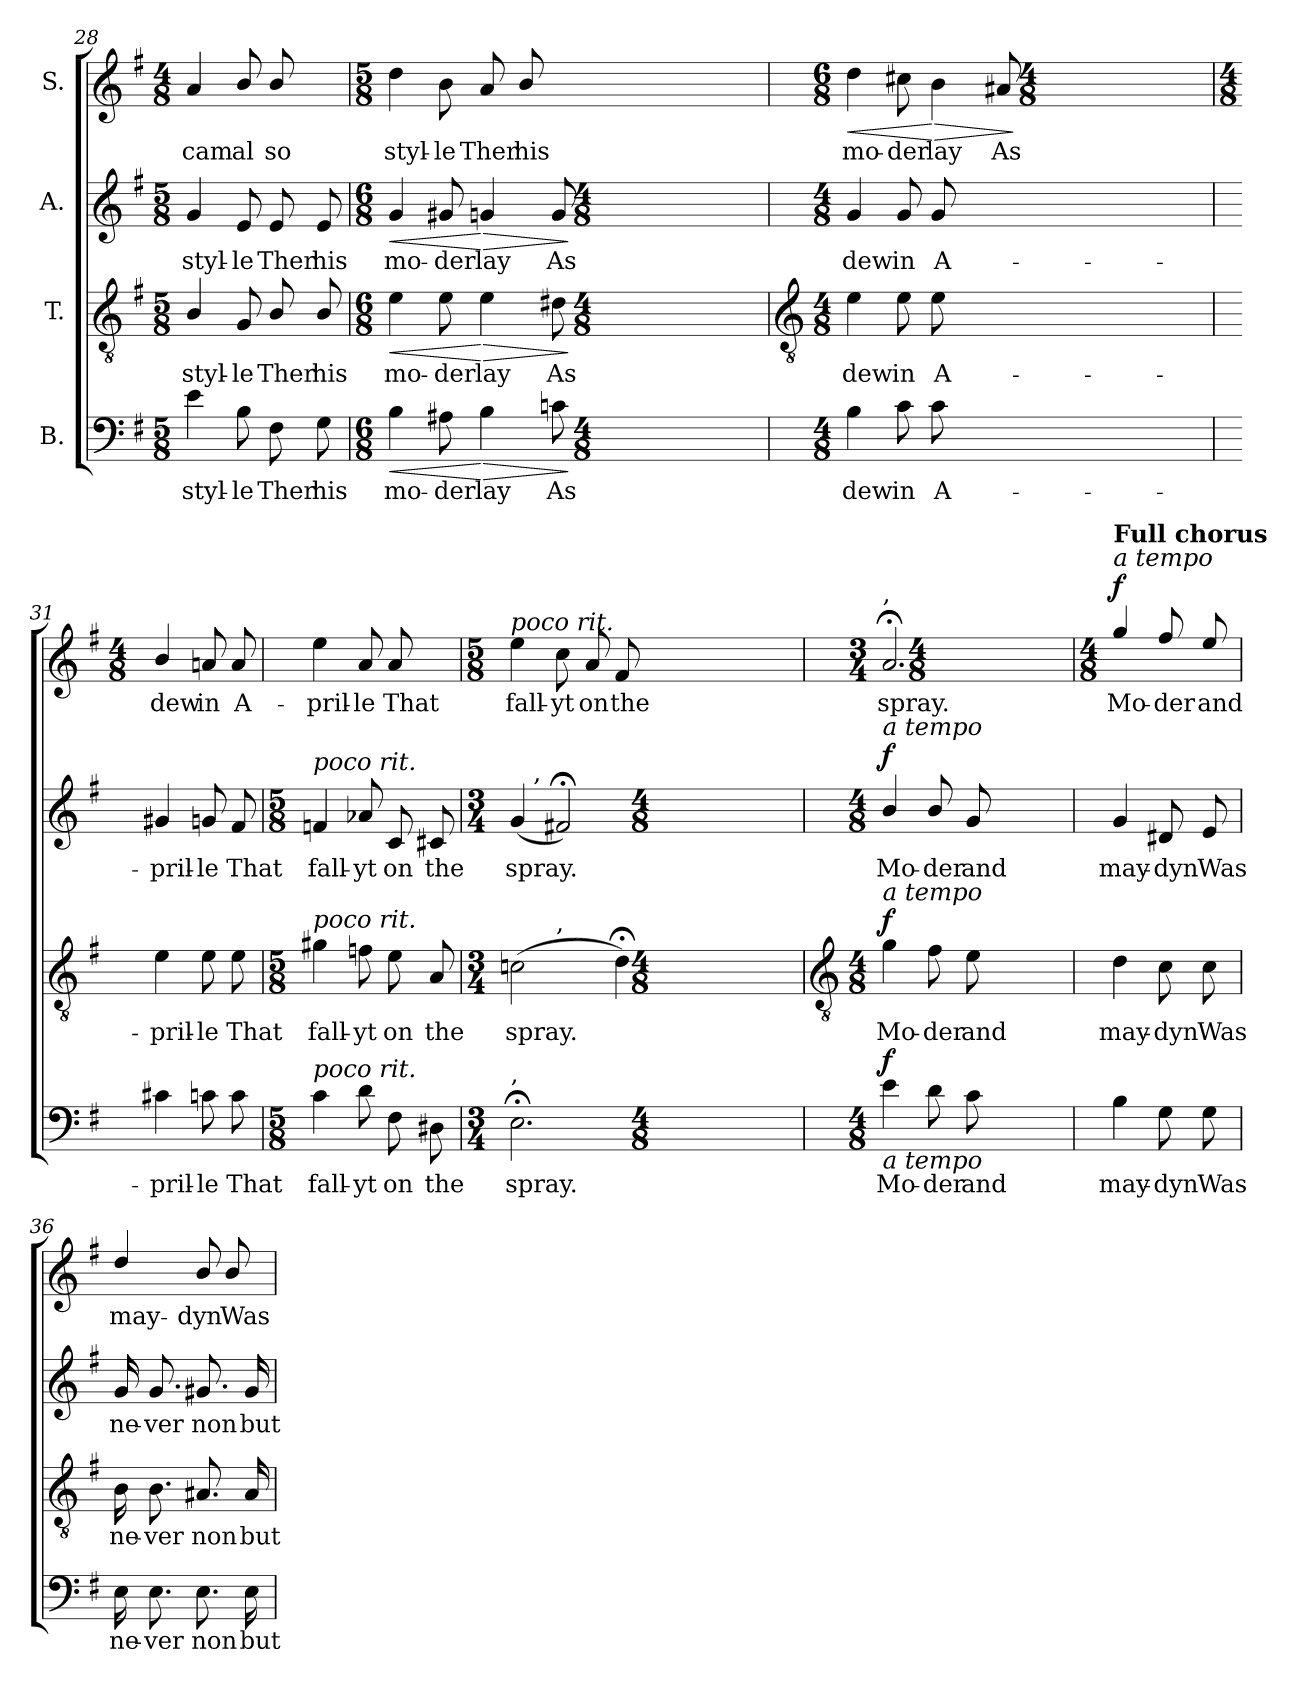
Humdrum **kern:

**kern	**text	**dynam	**kern	**text	**dynam	**kern	**text	**dynam	**kern	**text	**dynam
*part4	*part4	*part4	*part3	*part3	*part3	*part2	*part2	*part2	*part1	*part1	*part1
*staff4	*staff4	*staff4	*staff3	*staff3	*staff3	*staff2	*staff2	*staff2	*staff1	*staff1	*staff1
*I"B.	*	*	*I"T.	*	*	*I"A.	*	*	*I"S.	*	*
*clefF4	*	*	*clefGv2	*	*	*clefG2	*	*	*clefG2	*	*
*k[f#]	*	*	*k[f#]	*	*	*k[f#]	*	*	*k[f#]	*	*
*G:	*	*	*G:	*	*	*G:	*	*	*G:	*	*
*M5/8	*	*	*M5/8	*	*	*M5/8	*	*	*M4/8	*	*
=28	=28	=28	=28	=28	=28	=28	=28	=28	=28	=28	=28
!	!LO:LY:b	!	!	!LO:LY:b	!	!	!LO:LY:b	!	!	!LO:LY:b	!
4e	styl-	.	4B/	styl-	.	4g	styl-	.	4a	cam	.
!	!LO:LY:b	!	!	!LO:LY:b	!	!	!LO:LY:b	!	!	!LO:LY:b	!
8B	-le	.	8G/	-le	.	8e	-le	.	8b/	al	.
!	!LO:LY:b	!	!	!LO:LY:b	!	!	!LO:LY:b	!	!	!LO:LY:b	!
8F#	Ther	.	8B/	Ther	.	8e	Ther	.	8b/	so	.
!	!LO:LY:b	!	!	!LO:LY:b	!	!	!LO:LY:b	!	!	!	!
8G	his	.	8B/	his	.	8e	his	.	8ryy	.	.
=29	=29	=29	=29	=29	=29	=29	=29	=29	=29	=29	=29
*M6/8	*	*	*M6/8	*	*	*M6/8	*	*	*M5/8	*	*
!	!LO:LY:b	!LO:HP:b	!	!LO:LY:b	!LO:HP:b	!	!LO:LY:b	!LO:HP:b	!	!LO:LY:b	!
4B	mo-	<	4e	mo-	<	4g	mo-	<	4dd	styl-	.
!	!LO:LY:b	!	!	!LO:LY:b	!	!	!LO:LY:b	!	!	!LO:LY:b	!
8A#X	-der	.	8e	-der	.	8g#X	-der	.	8b	-le	.
!	!LO:LY:b	!LO:HP:n=1:b	!	!LO:LY:b	!LO:HP:n=1:b	!	!LO:LY:b	!LO:HP:n=1:b	!	!LO:LY:b	!
4B	lay	[ >	4e	lay	[ >	4gn	lay	[ >	8a	Ther	.
!	!	!	!	!	!	!	!	!	!	!LO:LY:b	!
.	.	.	.	.	.	.	.	.	8b/	his	.
!	!LO:LY:b	!	!	!LO:LY:b	!	!	!LO:LY:b	!	!	!	!
8cn	As	.	8d#X	As	.	8g	As	.	8ryy	.	.
*M4/8	*	*	*M4/8	*	*	*M4/8	*	*	*	*	*
.	.	]	.	.	]	.	.	]	.	.	.
!!LO:LB:g=z
=30	=30	=30	=30	=30	=30	=30	=30	=30	=30	=30	=30
*	*	*	*clefGv2	*	*	*	*	*	*	*	*
*M4/8	*	*	*M4/8	*	*	*M4/8	*	*	*M6/8	*	*
!	!LO:LY:b	!	!	!LO:LY:b	!	!	!LO:LY:b	!	!	!LO:LY:b	!LO:HP:b
4B	dew	.	4e	dew	.	4g	dew	.	4dd	mo-	<
!	!LO:LY:b	!	!	!LO:LY:b	!	!	!LO:LY:b	!	!	!LO:LY:b	!
8c	in	.	8e	in	.	8g	in	.	8cc#X	-der	.
!	!LO:LY:b	!	!	!LO:LY:b	!	!	!LO:LY:b	!	!	!LO:LY:b	!LO:HP:n=1:b
8c	A-	.	8e	A-	.	8g	A-	.	4b	lay	[ >
4ryy	.	.	4ryy	.	.	4ryy	.	.	.	.	.
!	!	!	!	!	!	!	!	!	!	!LO:LY:b	!
.	.	.	.	.	.	.	.	.	8a#X	As	.
*	*	*	*	*	*	*	*	*	*M4/8	*	*
.	.	.	.	.	.	.	.	.	.	.	]
!!LO:LB:g=z
=31	=31	=31	=31	=31	=31	=31	=31	=31	=31	=31	=31
*	*	*	*	*	*	*	*	*	*M4/8	*	*
!	!LO:LY:b	!	!	!LO:LY:b	!	!	!LO:LY:b	!	!	!LO:LY:b	!
4c#X	-pril-	.	4e	-pril-	.	4g#X	-pril-	.	4b/	dew	.
!	!LO:LY:b	!	!	!LO:LY:b	!	!	!LO:LY:b	!	!	!LO:LY:b	!
8cn	-le	.	8e	-le	.	8gn	-le	.	8an	in	.
!	!LO:LY:b	!	!	!LO:LY:b	!	!	!LO:LY:b	!	!	!LO:LY:b	!
8c	That	.	8e	That	.	8f#	That	.	8a	A-	.
=32	=32	=32	=32	=32	=32	=32	=32	=32	=32	=32	=32
*M5/8	*	*	*M5/8	*	*	*M5/8	*	*	*	*	*
!	!	!	!	!	!	!LO:TX:a:i:t=poco rit.	!	!	!	!	!
!	!	!	!LO:TX:a:i:t=poco rit.	!	!	!	!	!	!	!	!
!LO:TX:a:i:t=poco rit.	!	!	!	!	!	!	!	!	!	!	!
!	!LO:LY:b	!	!	!LO:LY:b	!	!	!LO:LY:b	!	!	!LO:LY:b	!
4c	fall-	.	4g#X	fall-	.	4fn	fall-	.	4ee	-pril-	.
!	!LO:LY:b	!	!	!LO:LY:b	!	!	!LO:LY:b	!	!	!LO:LY:b	!
8d	-yt	.	8fn	-yt	.	8a-X	-yt	.	8a	-le	.
!	!LO:LY:b	!	!	!LO:LY:b	!	!	!LO:LY:b	!	!	!LO:LY:b	!
8F#	on	.	8e	on	.	8c	on	.	8a	That	.
!	!LO:LY:b	!	!	!LO:LY:b	!	!	!LO:LY:b	!	!	!	!
8D#X	the	.	8A	the	.	8c#X	the	.	8ryy	.	.
=33	=33	=33	=33	=33	=33	=33	=33	=33	=33	=33	=33
*M3/4	*	*	*M3/4	*	*	*M3/4	*	*	*M5/8	*	*
!	!	!	!	!	!	!	!	!	!LO:TX:a:i:t=poco rit.	!	!
!LO:TX:a:t=,	!	!	!	!	!	!	!	!	!	!	!
!	!LO:LY:b	!	!	!LO:LY:b	!	!	!LO:LY:b	!	!	!LO:LY:b	!
2.E;<	spray.	.	(>2cn	spray.	.	(<4g	spray.	.	4ee	fall-	.
!	!	!	!	!	!	!LO:TX:a:t=,	!	!	!	!	!
!	!	!	!	!	!	!	!	!	!	!LO:LY:b	!
.	.	.	.	.	.	2f#X;<)	.	.	8cc	-yt	.
!	!	!	!	!	!	!	!	!	!	!LO:LY:b	!
.	.	.	.	.	.	.	.	.	8a	on	.
!	!	!	!LO:TX:a:t=,	!	!	!	!	!	!	!	!
!	!	!	!	!	!	!	!	!	!	!LO:LY:b	!
.	.	.	4d;<)	.	.	.	.	.	8f#	the	.
.	.	.	.	.	.	.	.	.	8ryy	.	.
*M4/8	*	*	*M4/8	*	*	*M4/8	*	*	*	*	*
!!LO:LB:g=z
=34	=34	=34	=34	=34	=34	=34	=34	=34	=34	=34	=34
*	*	*	*clefGv2	*	*	*	*	*	*	*	*
*M4/8	*	*	*M4/8	*	*	*M4/8	*	*	*M3/4	*	*
!	!	!	!	!	!	!	!	!	!LO:TX:a:t=,	!	!
!	!	!	!	!	!	!LO:TX:a:i:t=a tempo	!	!	!	!	!
!	!	!	!LO:TX:a:i:t=a tempo	!	!	!	!	!	!	!	!
!LO:TX:b:i:t=a tempo	!	!	!	!	!	!	!	!	!	!	!
!	!LO:LY:b	!LO:DY:b	!	!LO:LY:b	!LO:DY:a	!	!LO:LY:b	!LO:DY:a	!	!LO:LY:b	!
4e	Mo-	f	4g	Mo-	f	4b/	Mo-	f	2.a;<	spray.	.
!	!LO:LY:b	!	!	!LO:LY:b	!	!	!LO:LY:b	!	!	!	!
8d	-der	.	8f#	-der	.	8b/	-der	.	.	.	.
!	!LO:LY:b	!	!	!LO:LY:b	!	!	!LO:LY:b	!	!	!	!
8c	and	.	8e	and	.	8g	and	.	.	.	.
4ryy	.	.	4ryy	.	.	4ryy	.	.	.	.	.
*	*	*	*	*	*	*	*	*	*M4/8	*	*
!!LO:LB:g=z
=35	=35	=35	=35	=35	=35	=35	=35	=35	=35	=35	=35
*	*	*	*	*	*	*	*	*	*M4/8	*	*
*	*	*	*	*	*	*	*	*	*^	*	*
!	!	!	!	!	!	!	!	!	!LO:TX:a:i:t=a tempo	!	!	!
!	!	!	!	!	!	!	!	!	!LO:TX:a:B:t=Full chorus	!	!	!
!	!LO:LY:b	!	!	!LO:LY:b	!	!	!LO:LY:b	!	!	!LO:N:vis=1	!LO:LY:b	!LO:DY:a
4B	may-	.	4d	may-	.	4g	may-	.	4gg	2ryy	Mo-	f
!	!LO:LY:b	!	!	!LO:LY:b	!	!	!LO:LY:b	!	!	!	!LO:LY:b	!
8G	-dyn	.	8c	-dyn	.	8d#X	-dyn	.	8ff#	.	-der	.
!	!LO:LY:b	!	!	!LO:LY:b	!	!	!LO:LY:b	!	!	!	!LO:LY:b	!
8G	Was	.	8c	Was	.	8e	Was	.	8ee	.	and	.
=36	=36	=36	=36	=36	=36	=36	=36	=36	=36	=36	=36	=36
!	!LO:LY:b	!	!	!LO:LY:b	!	!	!LO:LY:b	!	!	!LO:N:vis=1	!LO:LY:b	!
16E	ne-	.	16B	ne-	.	16g	ne-	.	4dd	2ryy	may-	.
!	!LO:LY:b	!	!	!LO:LY:b	!	!	!LO:LY:b	!	!	!	!	!
8.E	-ver	.	8.B	-ver	.	8.g	-ver	.	.	.	.	.
!	!LO:LY:b	!	!	!LO:LY:b	!	!	!LO:LY:b	!	!	!	!LO:LY:b	!
8.E	non	.	8.A#X	non	.	8.g#X	non	.	8b	.	-dyn	.
!	!	!	!	!	!	!	!	!	!	!	!LO:LY:b	!
.	.	.	.	.	.	.	.	.	8b	.	Was	.
!	!LO:LY:b	!	!	!LO:LY:b	!	!	!LO:LY:b	!	!	!	!	!
16E	but	.	16A#	but	.	16g#	but	.	.	.	.	.
*	*	*	*	*	*	*	*	*	*v	*v	*	*
=	=	=	=	=	=	=	=	=	=	=	=
*-	*-	*-	*-	*-	*-	*-	*-	*-	*-	*-	*-
